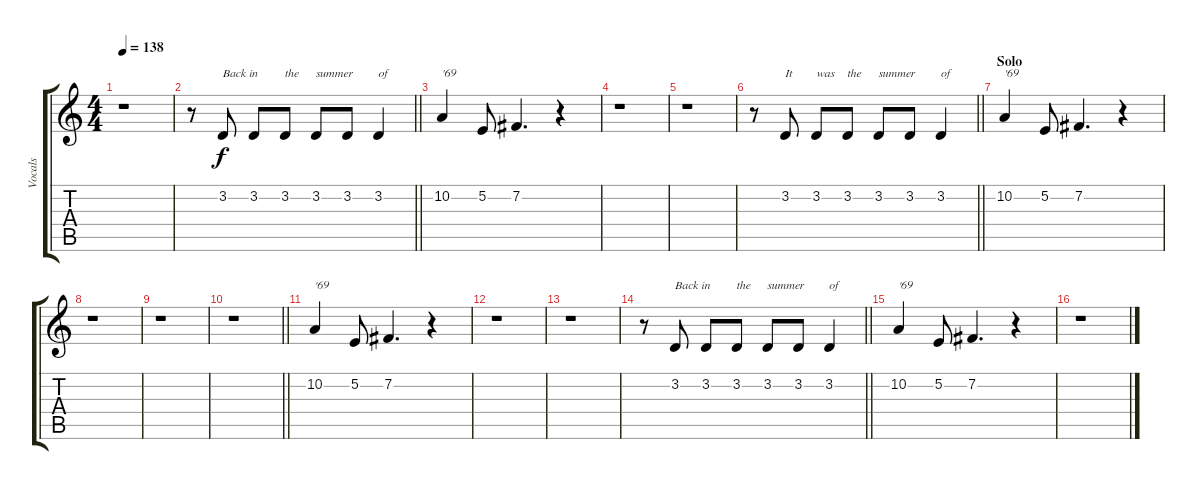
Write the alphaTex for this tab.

\track ("Vocals" "Vocals") {instrument altosax}
\staff {score tabs}
\tuning (E4 B3 G3 D3 A2 E2) {hide}
\ts (4 4)
\tempo 138
\clef g2
\ks c
r.1{dy f} |
\barLineRight lightlight
r.8 3.2.8{txt "Back in"} 3.2.8 3.2.8{txt "the"} 3.2.8{txt "summer"} 3.2.8 3.2.4{txt "of"} |
10.2.4{txt "'69"} 5.2.8 7.2.4{d} r.4 |
r.1 |
r.1 |
\barLineRight lightlight
r.8 3.2.8{txt "It"} 3.2.8{txt "was"} 3.2.8{txt "the"} 3.2.8{txt "summer"} 3.2.8 3.2.4{txt "of"} |
\section ("" "Solo")
10.2.4{txt "'69"} 5.2.8 7.2.4{d} r.4 |
r.1 |
r.1 |
\barLineRight lightlight
r.1 |
10.2.4{txt "'69"} 5.2.8 7.2.4{d} r.4 |
r.1 |
r.1 |
\barLineRight lightlight
r.8 3.2.8{txt "Back in"} 3.2.8 3.2.8{txt "the"} 3.2.8{txt "summer"} 3.2.8 3.2.4{txt "of"} |
10.2.4{txt "'69"} 5.2.8 7.2.4{d} r.4 |
r.1
